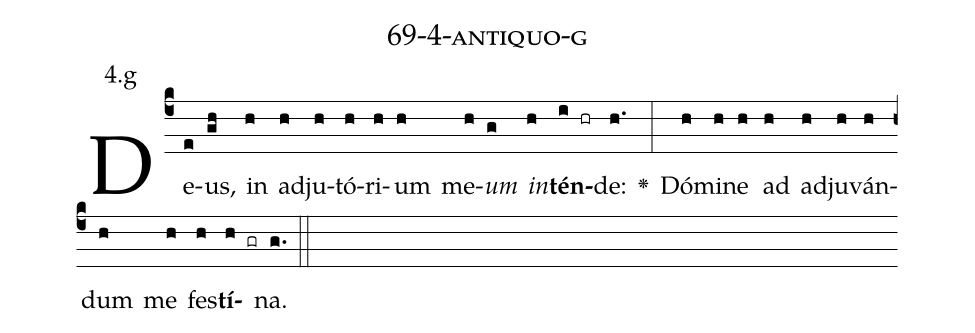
name: 69-4-antiquo-g;
annotation: 4.g;
%%
(c4)De(e)us,(gh) in(h) ad(h)ju(h)tó(h)ri(h)um(h) me(h)<i>um</i>(g) <i>in</i>(h)<b>tén</b>(i hr)de:(h.) <v>\greheightstar</v>(:) Dó(h)mi(h)ne(h) ad(h) ad(h)ju(h)ván(h)dum(h) me(h) fes(h)<b>tí</b>(h gr)na.(g.) (::)


%E(h) u(h) o(h) u(h) a(h) e.(g.) (::)
